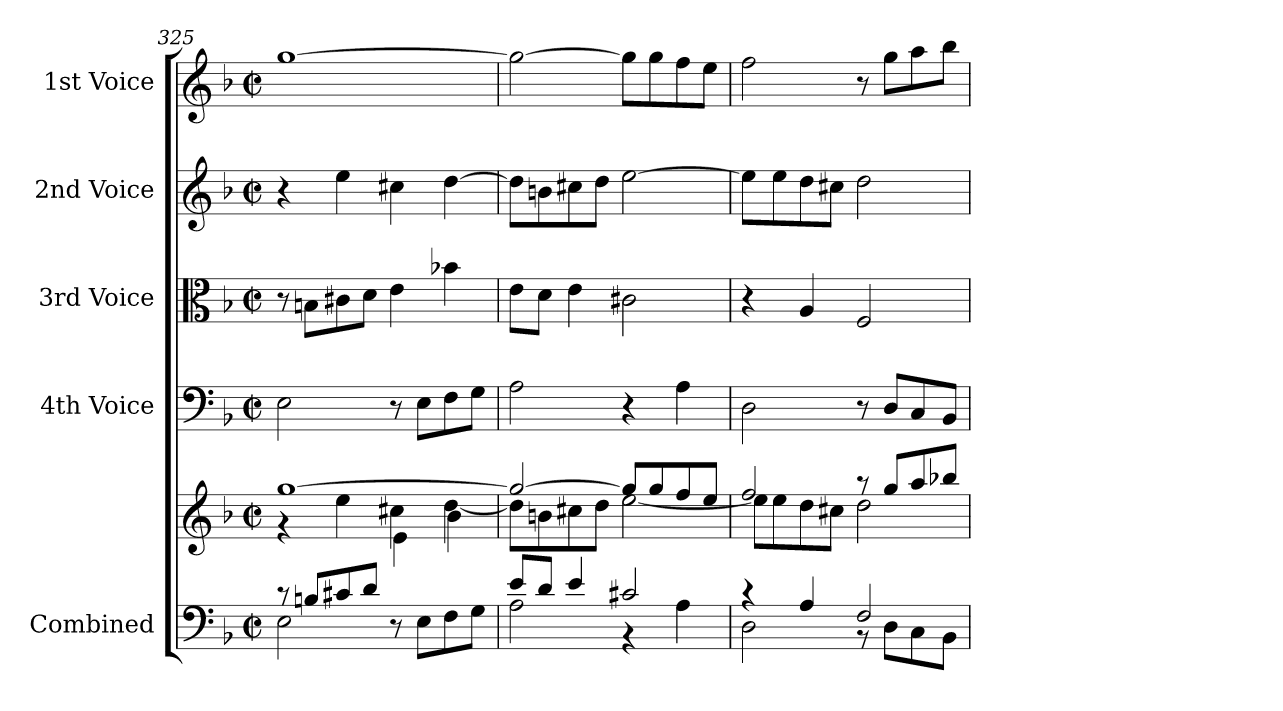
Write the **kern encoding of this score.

**kern	**kern	**kern	**kern	**kern	**kern
*part5	*part5	*part4	*part3	*part2	*part1
*staff6	*staff5	*staff4	*staff3	*staff2	*staff1
*I"Combined	*	*I"4th Voice	*I"3rd Voice	*I"2nd Voice	*I"1st Voice
*clefF4	*clefG2	*clefF4	*clefC3	*clefG2	*clefG2
*k[b-]	*k[b-]	*k[b-]	*k[b-]	*k[b-]	*k[b-]
*M2/2	*M2/2	*M2/2	*M2/2	*M2/2	*M2/2
*met(c|)	*met(c|)	*met(c|)	*met(c|)	*met(c|)	*met(c|)
=325	=325	=325	=325	=325	=325
*^	*^	*	*	*	*
*	*	*	*^	*	*	*	*
8r	2E\	[1gg	4r	2ryy	2E\	8r	4r	[1gg
8Bn/L	.	.	.	.	.	8Bn\L	.	.
8c#X/	.	.	4ee\	.	.	8c#X\	4ee\	.
8d/J	.	.	.	.	.	8d\J	.	.
2ryy	8r	.	4cc#X\	4e\	8r	4e\	4cc#X\	.
.	8E\L	.	.	.	8E\L	.	.	.
.	8F\	.	[4dd\	4b-\	8F\	4b-X\	[4dd\	.
.	8G\J	.	.	.	8G\J	.	.	.
*	*	*	*v	*v	*	*	*	*
!!LO:LB:g=z
=326	=326	=326	=326	=326	=326	=326	=326
8e/L	2A\	2gg/_	8dd\L]	2A\	8e\L	8dd\L]	2gg\_
8d/J	.	.	8bn\	.	8d\J	8bn\	.
4e/	.	.	8cc#X\	.	4e\	8cc#X\	.
.	.	.	8dd\J	.	.	8dd\J	.
2c#X/	4r	8gg/L]	[2ee\	4r	2c#X\	[2ee\	8gg\L]
.	.	8gg/	.	.	.	.	8gg\
.	4A\	8ff/	.	4A\	.	.	8ff\
.	.	8ee/J	.	.	.	.	8ee\J
=327	=327	=327	=327	=327	=327	=327	=327
4r	2D\	2ff/	8ee\L]	2D\	4r	8ee\L]	2ff\
.	.	.	8ee\	.	.	8ee\	.
4A/	.	.	8dd\	.	4A/	8dd\	.
.	.	.	8cc#X\J	.	.	8cc#X\J	.
2F/	8r	8r	2dd\	8r	2F/	2dd\	8r
.	8D\L	8gg/L	.	8D/L	.	.	8gg\L
.	8C\	8aa/	.	8C/	.	.	8aa\
.	8BB-\J	8bb-X/J	.	8BB-/J	.	.	8bb-\J
*v	*v	*	*	*	*	*	*
*	*v	*v	*	*	*	*
=	=	=	=	=	=
*-	*-	*-	*-	*-	*-
